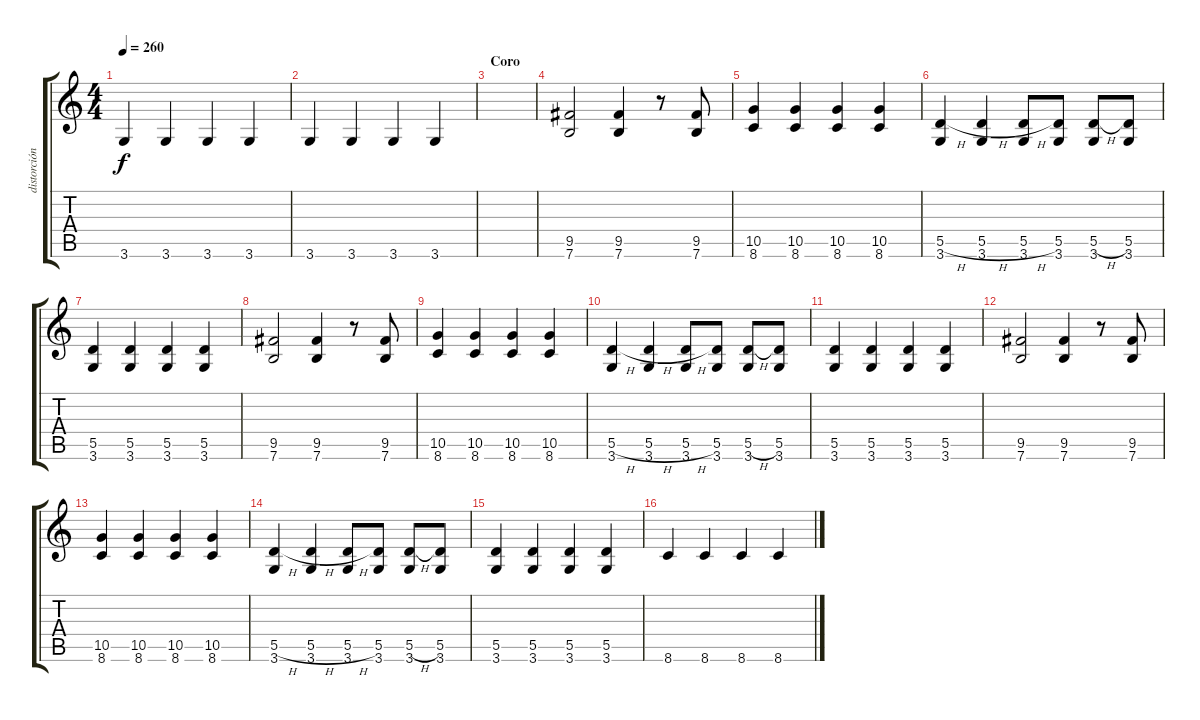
\track ("distorción" "distorción") {instrument overdrivenguitar}
\staff {score tabs}
\tuning (E4 B3 G3 D3 A2 E2) {hide}
\ts (4 4)
\tempo 260
\clef g2
\ks c
3.6.4{dy f} 3.6.4 3.6.4 3.6.4 |
3.6.4 3.6.4 3.6.4 3.6.4 |
\section ("" "Coro")
|
(9.5 7.6).2 (9.5 7.6).4 r.8 (9.5 7.6).8 |
(10.5 8.6).4 (10.5 8.6).4 (10.5 8.6).4 (10.5 8.6).4 |
(5.5{h} 3.6).4 (5.5{h} 3.6).4 (5.5{h} 3.6).8 (5.5 3.6).8 (5.5{h} 3.6).8 (5.5 3.6).8 |
(5.5 3.6).4 (5.5 3.6).4 (5.5 3.6).4 (5.5 3.6).4 |
(9.5 7.6).2 (9.5 7.6).4 r.8 (9.5 7.6).8 |
(10.5 8.6).4 (10.5 8.6).4 (10.5 8.6).4 (10.5 8.6).4 |
(5.5{h} 3.6).4 (5.5{h} 3.6).4 (5.5{h} 3.6).8 (5.5 3.6).8 (5.5{h} 3.6).8 (5.5 3.6).8 |
(5.5 3.6).4 (5.5 3.6).4 (5.5 3.6).4 (5.5 3.6).4 |
(9.5 7.6).2 (9.5 7.6).4 r.8 (9.5 7.6).8 |
(10.5 8.6).4 (10.5 8.6).4 (10.5 8.6).4 (10.5 8.6).4 |
(5.5{h} 3.6).4 (5.5{h} 3.6).4 (5.5{h} 3.6).8 (5.5 3.6).8 (5.5{h} 3.6).8 (5.5 3.6).8 |
(5.5 3.6).4 (5.5 3.6).4 (5.5 3.6).4 (5.5 3.6).4 |
8.6.4 8.6.4 8.6.4 8.6.4
